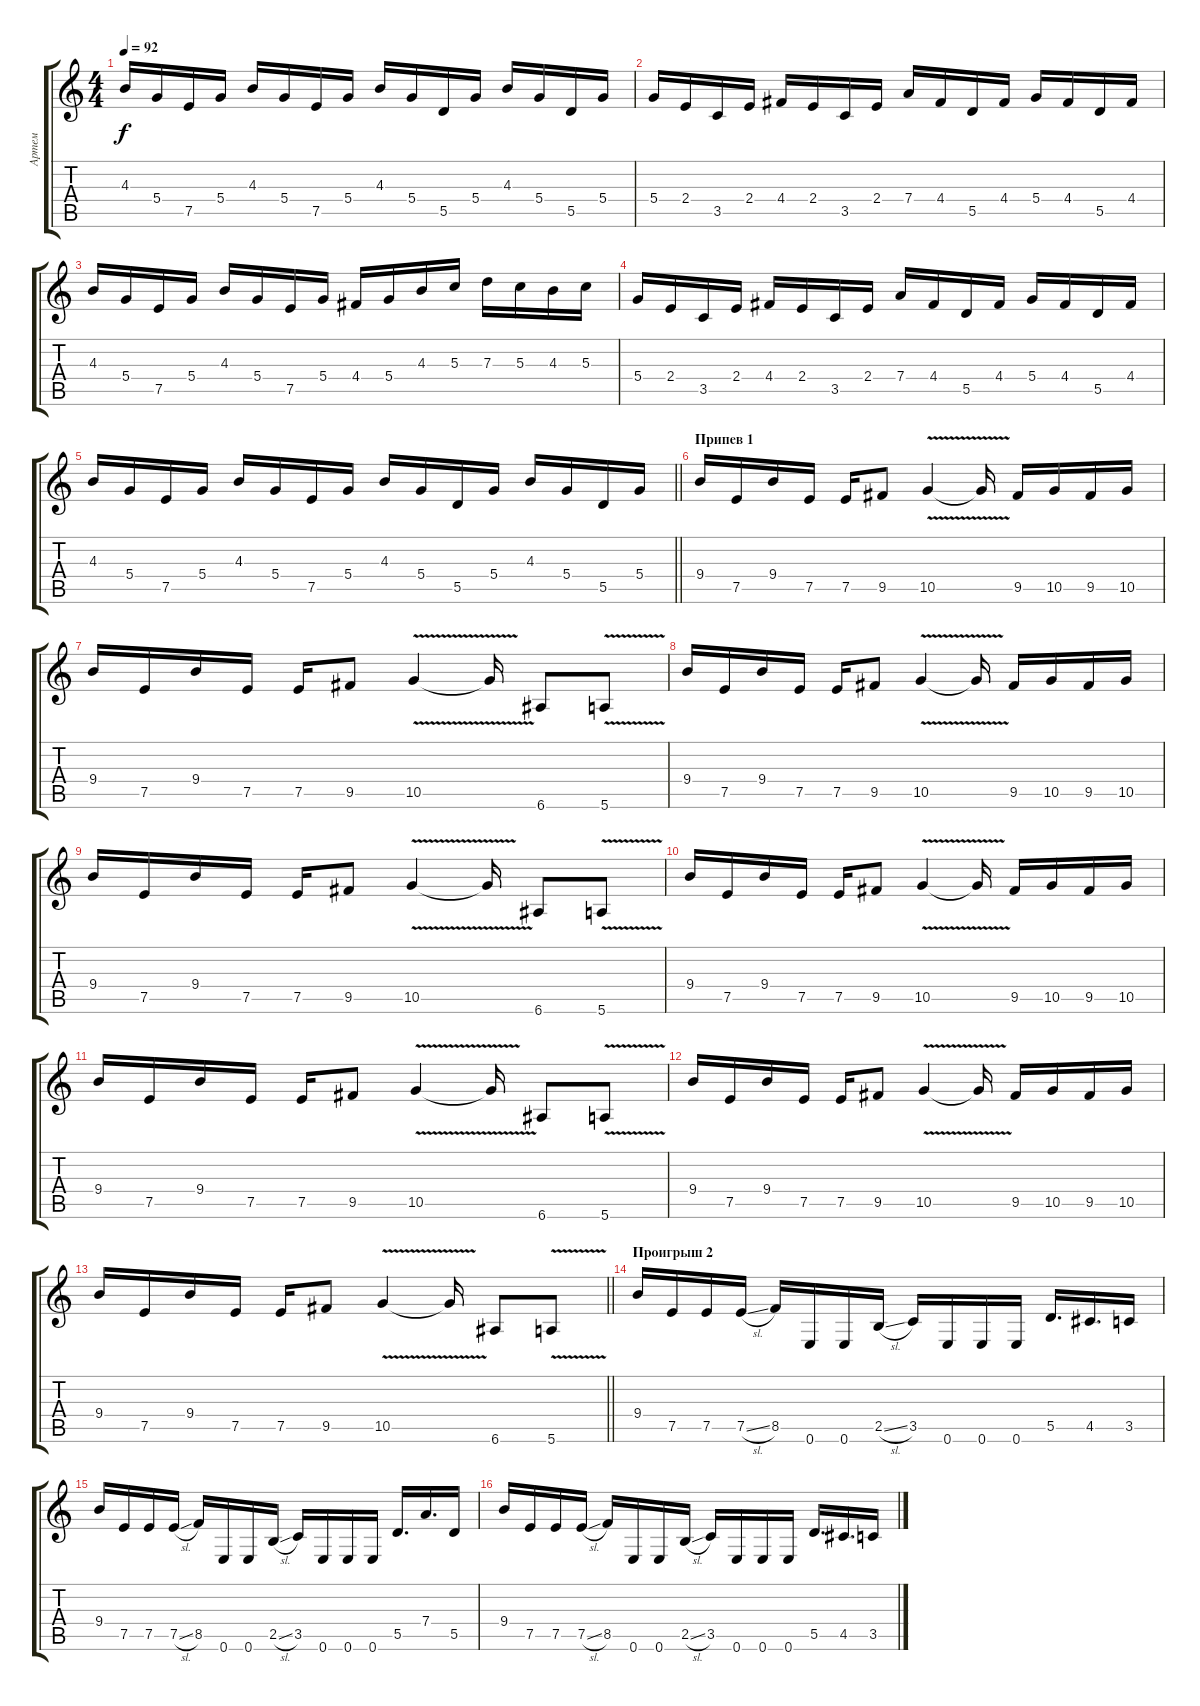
\track ("Артем" "Артем") {instrument electricbassfinger}
\staff {score tabs}
\tuning (E4 B3 G3 D3 A2 E2) {hide}
\ts (4 4)
\tempo 92
\clef g2
\ks c
4.3.16{dy f} 5.4.16 7.5.16 5.4.16 4.3.16 5.4.16 7.5.16 5.4.16 4.3.16 5.4.16 5.5.16 5.4.16 4.3.16 5.4.16 5.5.16 5.4.16 |
5.4.16 2.4.16 3.5.16 2.4.16 4.4.16 2.4.16 3.5.16 2.4.16 7.4.16 4.4.16 5.5.16 4.4.16 5.4.16 4.4.16 5.5.16 4.4.16 |
4.3.16 5.4.16 7.5.16 5.4.16 4.3.16 5.4.16 7.5.16 5.4.16 4.4.16 5.4.16 4.3.16 5.3.16 7.3.16 5.3.16 4.3.16 5.3.16 |
5.4.16 2.4.16 3.5.16 2.4.16 4.4.16 2.4.16 3.5.16 2.4.16 7.4.16 4.4.16 5.5.16 4.4.16 5.4.16 4.4.16 5.5.16 4.4.16 |
\barLineRight lightlight
4.3.16 5.4.16 7.5.16 5.4.16 4.3.16 5.4.16 7.5.16 5.4.16 4.3.16 5.4.16 5.5.16 5.4.16 4.3.16 5.4.16 5.5.16 5.4.16 |
\section ("" "Припев 1")
9.4.16 7.5.16 9.4.16 7.5.16 7.5.16 9.5.8 10.5{v}.4 10.5{t}.16 9.5.16 10.5.16 9.5.16 10.5.16 |
9.4.16 7.5.16 9.4.16 7.5.16 7.5.16 9.5.8 10.5{v}.4 10.5{t}.16 6.6.8 5.6{v}.8 |
9.4.16 7.5.16 9.4.16 7.5.16 7.5.16 9.5.8 10.5{v}.4 10.5{t}.16 9.5.16 10.5.16 9.5.16 10.5.16 |
9.4.16 7.5.16 9.4.16 7.5.16 7.5.16 9.5.8 10.5{v}.4 10.5{t}.16 6.6.8 5.6{v}.8 |
9.4.16 7.5.16 9.4.16 7.5.16 7.5.16 9.5.8 10.5{v}.4 10.5{t}.16 9.5.16 10.5.16 9.5.16 10.5.16 |
9.4.16 7.5.16 9.4.16 7.5.16 7.5.16 9.5.8 10.5{v}.4 10.5{t}.16 6.6.8 5.6{v}.8 |
9.4.16 7.5.16 9.4.16 7.5.16 7.5.16 9.5.8 10.5{v}.4 10.5{t}.16 9.5.16 10.5.16 9.5.16 10.5.16 |
\barLineRight lightlight
9.4.16 7.5.16 9.4.16 7.5.16 7.5.16 9.5.8 10.5{v}.4 10.5{t}.16 6.6.8 5.6{v}.8 |
\section ("" "Проигрыш 2")
9.4.16 7.5.16 7.5.16 7.5{sl}.16 8.5.16 0.6.16 0.6.16 2.5{sl}.16 3.5.16 0.6.16 0.6.16 0.6.16 5.5.16{d} 4.5.16{d} 3.5.16 |
9.4.16 7.5.16 7.5.16 7.5{sl}.16 8.5.16 0.6.16 0.6.16 2.5{sl}.16 3.5.16 0.6.16 0.6.16 0.6.16 5.5.16{d} 7.4.16{d} 5.5.16 |
9.4.16 7.5.16 7.5.16 7.5{sl}.16 8.5.16 0.6.16 0.6.16 2.5{sl}.16 3.5.16 0.6.16 0.6.16 0.6.16 5.5.16{d} 4.5.16{d} 3.5.16
